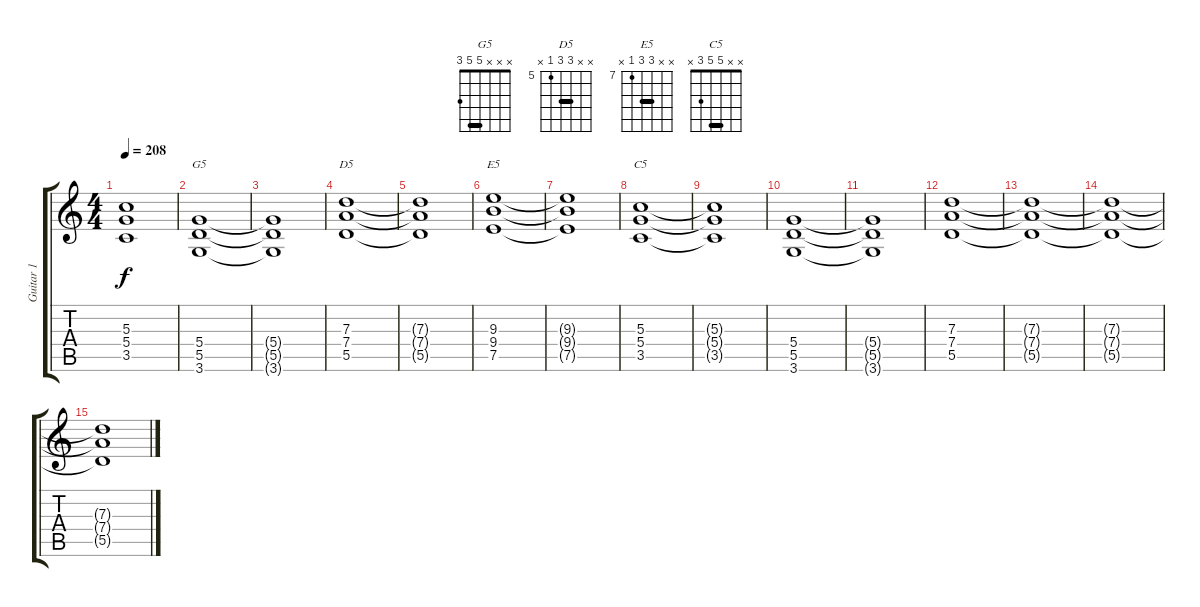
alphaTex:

\track ("Guitar 1" "Guitar 1") {instrument distortionguitar}
\staff {score tabs}
\tuning (E4 B3 G3 D3 A2 E2) {hide}
\chord ("G5" x x x 5 5 3) {barre 5}
\chord ("D5" x x 7 7 5 x) {firstfret 5 barre 7}
\chord ("E5" x x 9 9 7 x) {firstfret 7 barre 9}
\chord ("C5" x x 5 5 3 x) {barre 5}
\ts (4 4)
\tempo 208
\clef g2
\ks c
(5.3{t} 5.4{t} 3.5{t}).1{dy f} |
(5.4 5.5 3.6).1{ch "G5"} |
(5.4{t} 5.5{t} 3.6{t}).1 |
(7.3 7.4 5.5).1{ch "D5"} |
(7.3{t} 7.4{t} 5.5{t}).1 |
(9.3 9.4 7.5).1{ch "E5"} |
(9.3{t} 9.4{t} 7.5{t}).1 |
(5.3 5.4 3.5).1{ch "C5"} |
(5.3{t} 5.4{t} 3.5{t}).1 |
(5.4 5.5 3.6).1 |
(5.4{t} 5.5{t} 3.6{t}).1 |
(7.3 7.4 5.5).1 |
(7.3{t} 7.4{t} 5.5{t}).1 |
(7.3{t} 7.4{t} 5.5{t}).1 |
(7.3{t} 7.4{t} 5.5{t}).1
